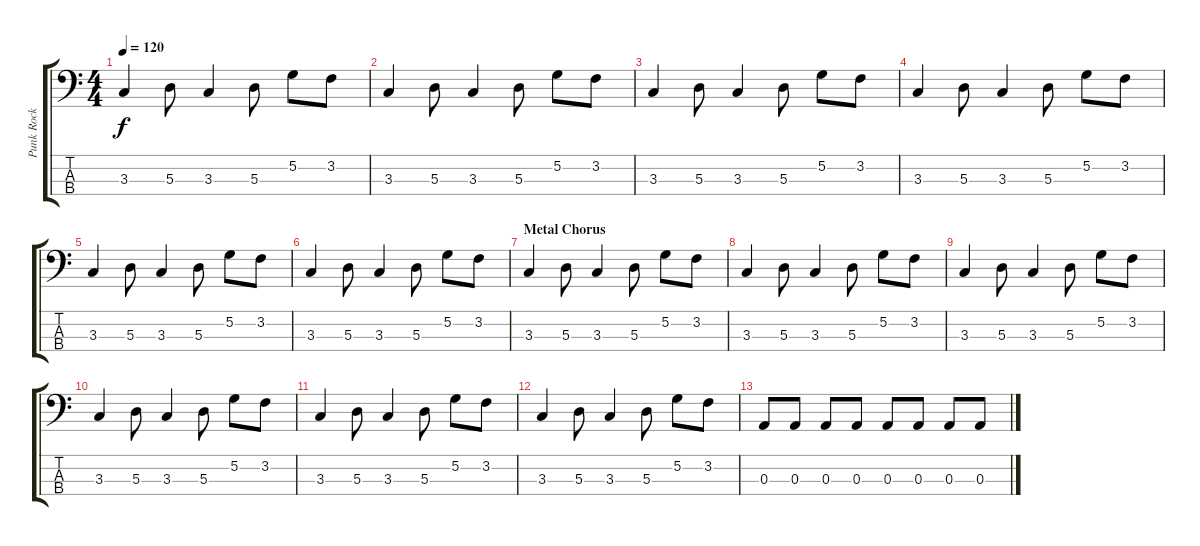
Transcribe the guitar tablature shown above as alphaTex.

\track ("Punk Rock Bassist" "Punk Rock ") {instrument electricbassfinger}
\staff {score tabs}
\tuning (G2 D2 A1 E1) {hide}
\ts (4 4)
\tempo 120
\clef f4
\ks c
3.3.4{dy f} 5.3.8 3.3.4 5.3.8 5.2.8 3.2.8 |
3.3.4 5.3.8 3.3.4 5.3.8 5.2.8 3.2.8 |
3.3.4 5.3.8 3.3.4 5.3.8 5.2.8 3.2.8 |
3.3.4 5.3.8 3.3.4 5.3.8 5.2.8 3.2.8 |
3.3.4 5.3.8 3.3.4 5.3.8 5.2.8 3.2.8 |
3.3.4 5.3.8 3.3.4 5.3.8 5.2.8 3.2.8 |
\section ("" "Metal Chorus")
3.3.4 5.3.8 3.3.4 5.3.8 5.2.8 3.2.8 |
3.3.4 5.3.8 3.3.4 5.3.8 5.2.8 3.2.8 |
3.3.4 5.3.8 3.3.4 5.3.8 5.2.8 3.2.8 |
3.3.4 5.3.8 3.3.4 5.3.8 5.2.8 3.2.8 |
3.3.4 5.3.8 3.3.4 5.3.8 5.2.8 3.2.8 |
3.3.4 5.3.8 3.3.4 5.3.8 5.2.8 3.2.8 |
0.3.8 0.3.8 0.3.8 0.3.8 0.3.8 0.3.8 0.3.8 0.3.8
